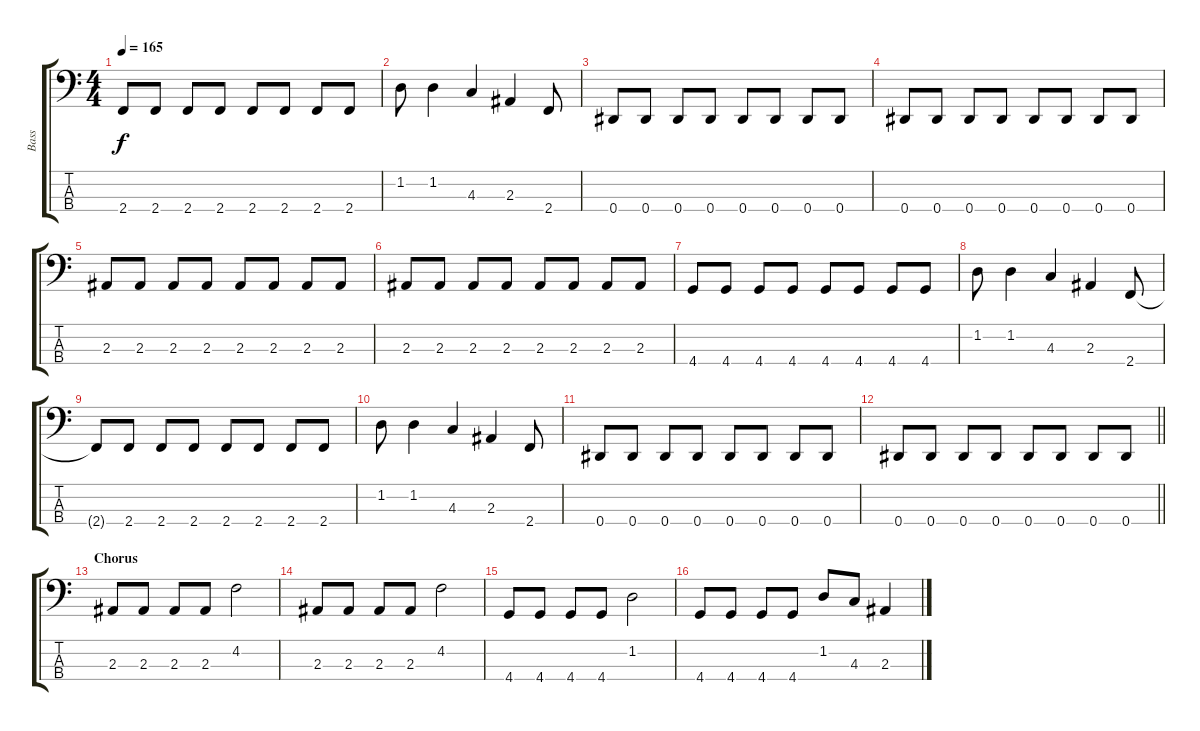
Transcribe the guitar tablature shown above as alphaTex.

\track ("Bass" "Bass") {instrument electricbassfinger}
\staff {score tabs}
\tuning (Gb2 Db2 Ab1 Eb1) {hide}
\ts (4 4)
\tempo 165
\clef f4
\ks c
2.4{t}.8{dy f} 2.4.8 2.4.8 2.4.8 2.4.8 2.4.8 2.4.8 2.4.8 |
1.2.8 1.2.4 4.3.4 2.3.4 2.4.8 |
0.4.8 0.4.8 0.4.8 0.4.8 0.4.8 0.4.8 0.4.8 0.4.8 |
0.4.8 0.4.8 0.4.8 0.4.8 0.4.8 0.4.8 0.4.8 0.4.8 |
2.3.8 2.3.8 2.3.8 2.3.8 2.3.8 2.3.8 2.3.8 2.3.8 |
2.3.8 2.3.8 2.3.8 2.3.8 2.3.8 2.3.8 2.3.8 2.3.8 |
4.4.8 4.4.8 4.4.8 4.4.8 4.4.8 4.4.8 4.4.8 4.4.8 |
1.2.8 1.2.4 4.3.4 2.3.4 2.4.8 |
2.4{t}.8 2.4.8 2.4.8 2.4.8 2.4.8 2.4.8 2.4.8 2.4.8 |
1.2.8 1.2.4 4.3.4 2.3.4 2.4.8 |
0.4.8 0.4.8 0.4.8 0.4.8 0.4.8 0.4.8 0.4.8 0.4.8 |
\barLineRight lightlight
0.4.8 0.4.8 0.4.8 0.4.8 0.4.8 0.4.8 0.4.8 0.4.8 |
\section ("" "Chorus")
2.3.8 2.3.8 2.3.8 2.3.8 4.2.2 |
2.3.8 2.3.8 2.3.8 2.3.8 4.2.2 |
4.4.8 4.4.8 4.4.8 4.4.8 1.2.2 |
4.4.8 4.4.8 4.4.8 4.4.8 1.2.8 4.3.8 2.3.4
